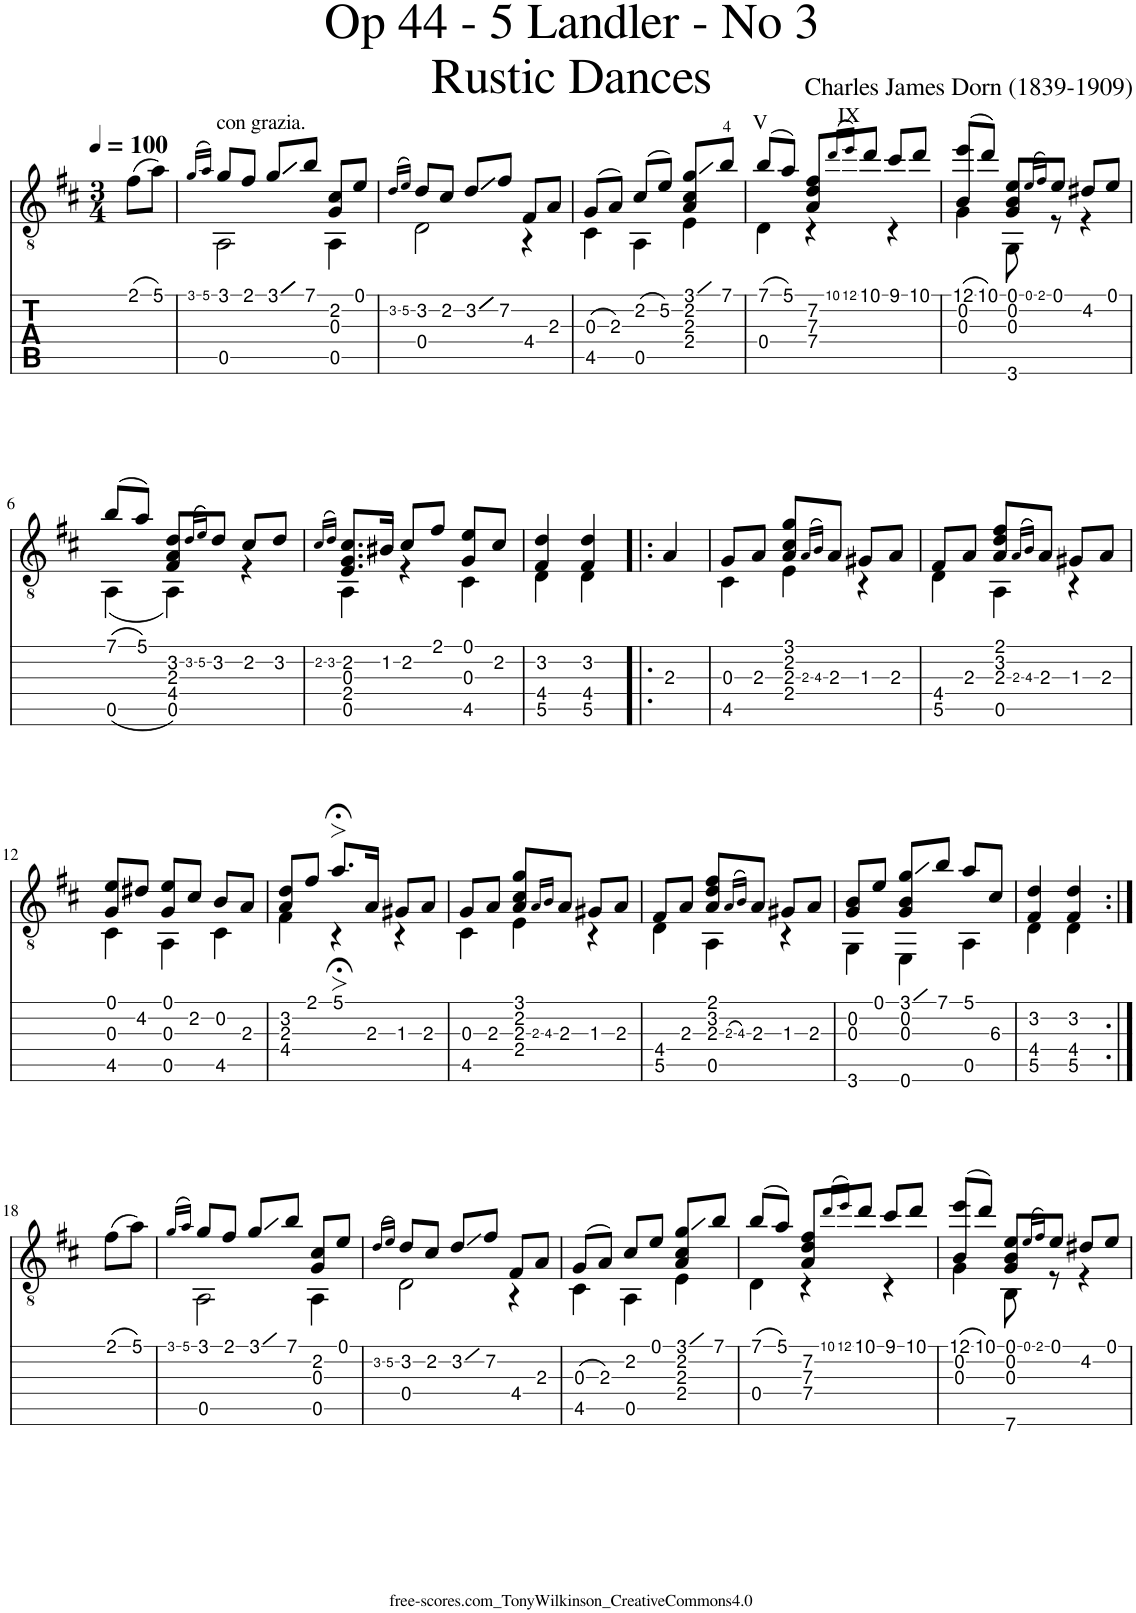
**kern	**kern
*part1	*part1
*staff2	*staff1
*I"Guitar	*
*I'Guit.	*
*stria6	*
*	*clefGv2
*k[f#c#]	*k[f#c#]
*M3/4	*M3/4
*MM100	*MM100
=	=
8f#L	(8f#\L
8aJ	8a\J)
=1	=1
qg	(16qg/LL
qa	16qa/JJ)
*^	*^
!	!	!LO:TX:a:t=con grazia.	!
8gL	2AA	8g/L	2AA\
8f#J	.	8f#/J	.
8gL	.	8g/L	.
8bJ	.	8b/J	.
8G\ 8c#\L	4AA	8G/ 8c#/L	4AA\
8eJ	.	8e/J	.
=2	=2	=2	=2
qd	.	(16qd/LL	.
qe	.	16qe/JJ)	.
8dL	2D	8d/L	2D\
8c#J	.	8c#/J	.
8dL	.	8d/L	.
8f#J	.	8f#/J	.
8F#L	4r	8F#/L	4r
8AJ	.	8A/J	.
=3	=3	=3	=3
8GL	4C#	(8G/L	4C#\
8AJ	.	8A/J)	.
8c#L	4AA	(8c#/L	4AA\
8eJ	.	8e/J)	.
8A\ 8c#\ 8g\L	4E	8A/ 8c#/ 8g/L	4E\
8bJ	.	8b/J	.
=4	=4	=4	=4
!	!	!LO:TX:a:t=V	!
8bL	4D	(8b/L	4D\
8aJ	.	8a/J)	.
8A\ 8d\ 8f#\L	4r	8A/ 8d/ 8f#/L	4r
qdd	.	(16qdd/LL	.
qee	.	16qee/JJ)	.
!	!	!LO:TX:a:t=IX	!
8ddJ	.	8dd/J	.
8cc#L	4r	8cc#/L	4r
8ddJ	.	8dd/J	.
=5	=5	=5	=5
8B\ 8ee\L	4G	(8B/ 8ee/L	4G\
8ddJ	.	8dd/J)	.
8G\ 8B\ 8e\L	8GG	8G/ 8B/ 8e/L	8GG\
qe	.	(16qe/LL	.
qf#	.	16qf#/JJ)	.
8eJ	8r	8e/J	8r
8d#L	4r	8d#X/L	4r
8eJ	.	8e/J	.
!!LO:LB:g=z	!!
=6	=6	=6	=6
8bL	4AA	(8b/L	(4AA\
8aJ	.	8a/J)	.
8F#\ 8A\ 8d\L	4AA	8F#/ 8A/ 8d/L	4AA\)
qd	.	(16qd/LL	.
qe	.	16qe/JJ)	.
8dJ	.	8d/J	.
8c#L	4r	8c#/L	4r
8dJ	.	8d/J	.
=7	=7	=7	=7
qc#	.	(16qc#/LL	.
qd	.	16qd/JJ)	.
8.E\ 8.G\ 8.c#\L	4AA	8.E/ 8.G/ 8.c#/L	4AA\
16B#Jk	.	16B#X/Jk	.
8c#L	4r	8c#/L	4r
8f#J	.	8f#/J	.
8G\ 8e\L	4C#	8G/ 8e/L	4C#\
8c#J	.	8c#/J	.
=8	=8	=8	=8
4F# 4d	4D	4F#/ 4d/	4D\
4F# 4d	4D	4F#/ 4d/	4D\
*v	*v	*	*
*	*v	*v
=9!|:	=9!|:
4A	4A/
=10	=10
*^	*^
8GL	4C#	8G/L	4C#\
8AJ	.	8A/J	.
8A\ 8c#\ 8g\L	4E	8A/ 8c#/ 8g/L	4E\
qA	.	(16qA/LL	.
qB	.	16qB/JJ)	.
8AJ	.	8A/J	.
8G#L	4r	8G#X/L	4r
8AJ	.	8A/J	.
=11	=11	=11	=11
8F#L	4D	8F#/L	4D\
8AJ	.	8A/J	.
8A\ 8d\ 8f#\L	4AA	8A/ 8d/ 8f#/L	4AA\
qA	.	(16qA/LL	.
qB	.	16qB/JJ)	.
8AJ	.	8A/J	.
8G#L	4r	8G#X/L	4r
8AJ	.	8A/J	.
!!LO:LB:g=z	!!
=12	=12	=12	=12
8G\ 8e\L	4C#	8G/ 8e/L	4C#\
8d#J	.	8d#X/J	.
8G\ 8e\L	4AA	8G/ 8e/L	4AA\
8c#J	.	8c#/J	.
8BL	4C#	8B/L	4C#\
8AJ	.	8A/J	.
=13	=13	=13	=13
8A\ 8d\L	4F#	8A/ 8d/L	4F#\
8f#J	.	8f#/J	.
8.a;<>L	4r	8.a;<>/L	4r
16AJk	.	16A/Jk	.
8G#L	4r	8G#X/L	4r
8AJ	.	8A/J	.
=14	=14	=14	=14
8GL	4C#	8G/L	4C#\
8AJ	.	8A/J	.
8A\ 8c#\ 8g\L	4E	8A/ 8c#/ 8g/L	4E\
qA	.	16qA/LL	.
qB	.	16qB/JJ	.
8AJ	.	8A/J	.
8G#L	4r	8G#X/L	4r
8AJ	.	8A/J	.
=15	=15	=15	=15
8F#L	4D	8F#/L	4D\
8AJ	.	8A/J	.
8A\ 8d\ 8f#\L	4AA	8A/ 8d/ 8f#/L	4AA\
qA	.	(16qA/LL	.
qB	.	16qB/JJ)	.
8AJ	.	8A/J	.
8G#L	4r	8G#X/L	4r
8AJ	.	8A/J	.
=16	=16	=16	=16
8G\ 8B\L	4GG	8G/ 8B/L	4GG\
8eJ	.	8e/J	.
8G\ 8B\ 8g\L	4EE	8G/ 8B/ 8g/L	4EE\
8bJ	.	8b/J	.
8aL	4AA	8a/L	4AA\
8c#J	.	8c#/J	.
=17	=17	=17	=17
4F# 4d	4D	4F#/ 4d/	4D\
4F# 4d	4D	4F#/ 4d/	4D\
*v	*v	*	*
*	*v	*v
!!LO:LB:g=z
=18:|!	=18:|!
8f#L	(8f#\L
8aJ	8a\J)
=19	=19
qg	(16qg/LL
qa	16qa/JJ)
*^	*^
8gL	2AA	8g/L	2AA\
8f#J	.	8f#/J	.
8gL	.	8g/L	.
8bJ	.	8b/J	.
8G\ 8c#\L	4AA	8G/ 8c#/L	4AA\
8eJ	.	8e/J	.
=20	=20	=20	=20
qd	.	(16qd/LL	.
qe	.	16qe/JJ)	.
8dL	2D	8d/L	2D\
8c#J	.	8c#/J	.
8dL	.	8d/L	.
8f#J	.	8f#/J	.
8F#L	4r	8F#/L	4r
8AJ	.	8A/J	.
=21	=21	=21	=21
8GL	4C#	(8G/L	4C#\
8AJ	.	8A/J)	.
8c#L	4AA	8c#/L	4AA\
8eJ	.	8e/J	.
8A\ 8c#\ 8g\L	4E	8A/ 8c#/ 8g/L	4E\
8bJ	.	8b/J	.
=22	=22	=22	=22
8bL	4D	(8b/L	4D\
8aJ	.	8a/J)	.
8A\ 8d\ 8f#\L	4r	8A/ 8d/ 8f#/L	4r
qdd	.	(16qdd/LL	.
qee	.	16qee/JJ)	.
8ddJ	.	8dd/J	.
8cc#L	4r	8cc#/L	4r
8ddJ	.	8dd/J	.
=23	=23	=23	=23
8B\ 8ee\L	4G	(8B/ 8ee/L	4G\
8ddJ	.	8dd/J)	.
8G\ 8B\ 8e\L	8BB	8G/ 8B/ 8e/L	8BB\
qe	.	(16qe/LL	.
qf#	.	16qf#/JJ)	.
8eJ	8r	8e/J	8r
8d#L	4r	8d#X/L	4r
8eJ	.	8e/J	.
*v	*v	*	*
*	*v	*v
=	=
*-	*-
